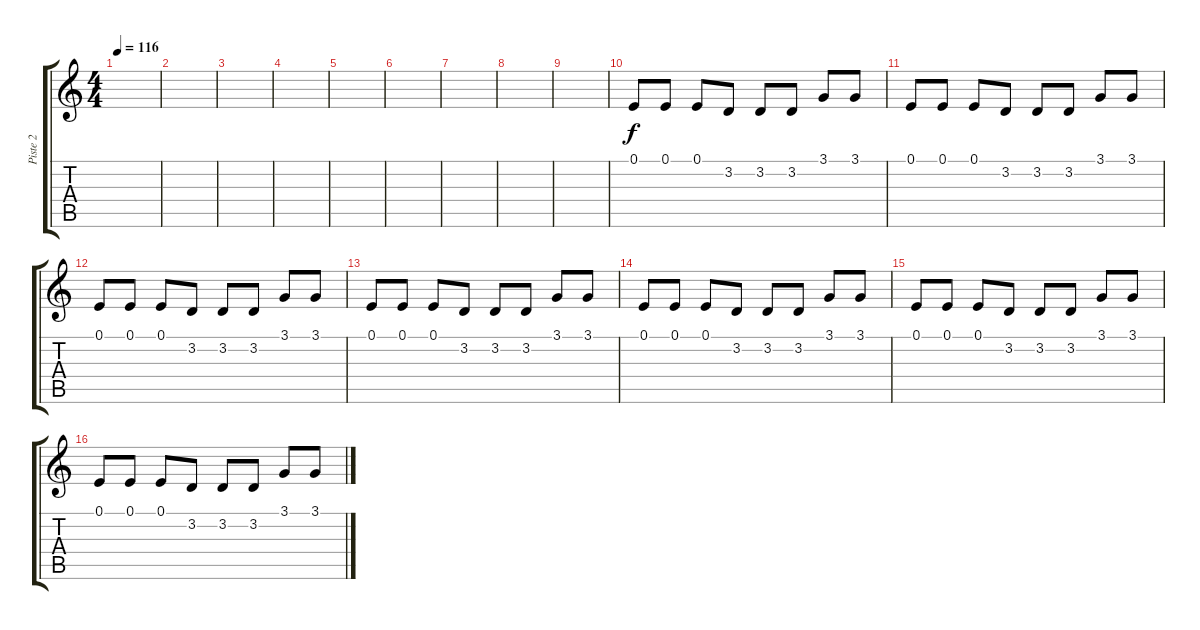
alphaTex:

\track ("Piste 2" "Piste 2") {instrument electricpiano1}
\staff {score tabs}
\tuning (E4 B3 G3 D3 A2 E2) {hide}
\ts (4 4)
\tempo 116
\clef g2
\ks c
|
|
|
|
|
|
|
|
|
0.1.8 0.1.8 0.1.8 3.2.8 3.2.8 3.2.8 3.1.8 3.1.8 |
0.1.8 0.1.8 0.1.8 3.2.8 3.2.8 3.2.8 3.1.8 3.1.8 |
0.1.8 0.1.8 0.1.8 3.2.8 3.2.8 3.2.8 3.1.8 3.1.8 |
0.1.8 0.1.8 0.1.8 3.2.8 3.2.8 3.2.8 3.1.8 3.1.8 |
0.1.8 0.1.8 0.1.8 3.2.8 3.2.8 3.2.8 3.1.8 3.1.8 |
0.1.8 0.1.8 0.1.8 3.2.8 3.2.8 3.2.8 3.1.8 3.1.8 |
0.1.8 0.1.8 0.1.8 3.2.8 3.2.8 3.2.8 3.1.8 3.1.8
